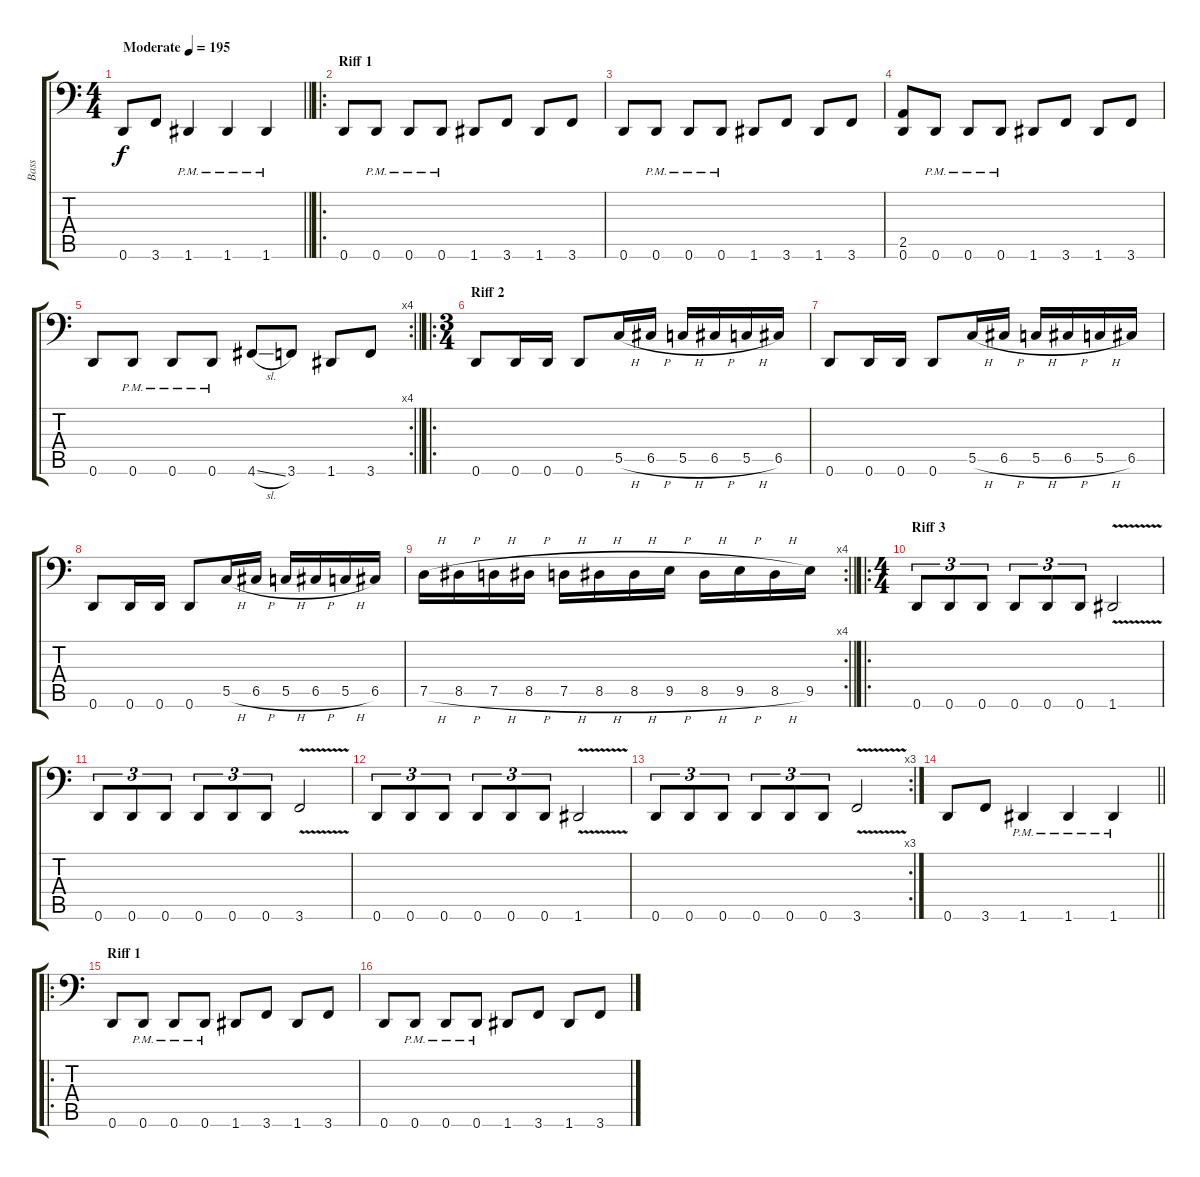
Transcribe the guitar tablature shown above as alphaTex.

\track ("Bass" "Bass") {instrument electricbassfinger}
\staff {score tabs}
\tuning (D3 A2 F2 C2 G1 D1) {hide}
\ts (4 4)
\tempo (195 "Moderate")
\clef f4
\barLineRight lightlight
\ks c
0.6.8{dy f instrument electricbassfinger} 3.6.8 1.6{pm}.4 1.6{pm}.4 1.6{pm}.4 |
\ro
\section ("" "Riff 1")
0.6.8 0.6{pm}.8 0.6{pm}.8 0.6{pm}.8 1.6.8 3.6.8 1.6.8 3.6.8 |
0.6.8 0.6{pm}.8 0.6{pm}.8 0.6{pm}.8 1.6.8 3.6.8 1.6.8 3.6.8 |
(2.5 0.6).8 0.6{pm}.8 0.6{pm}.8 0.6{pm}.8 1.6.8 3.6.8 1.6.8 3.6.8 |
\rc 4
\barLineRight lightlight
0.6.8 0.6{pm}.8 0.6{pm}.8 0.6{pm}.8 4.6{sl}.8 3.6.8 1.6.8 3.6.8 |
\ro
\ts (3 4)
\section ("" "Riff 2")
0.6.8 0.6.16 0.6.16 0.6.8 5.5{h}.16 6.5{h}.16 5.5{h}.16 6.5{h}.16 5.5{h}.16 6.5.16 |
0.6.8 0.6.16 0.6.16 0.6.8 5.5{h}.16 6.5{h}.16 5.5{h}.16 6.5{h}.16 5.5{h}.16 6.5.16 |
0.6.8 0.6.16 0.6.16 0.6.8 5.5{h}.16 6.5{h}.16 5.5{h}.16 6.5{h}.16 5.5{h}.16 6.5.16 |
\rc 4
\barLineRight lightlight
7.5{h}.16 8.5{h}.16 7.5{h}.16 8.5{h}.16 7.5{h}.16 8.5{h}.16 8.5{h}.16 9.5{h}.16 8.5{h}.16 9.5{h}.16 8.5{h}.16 9.5.16 |
\ro
\ts (4 4)
\section ("" "Riff 3")
0.6.8{tu (3 2)} 0.6.8{tu (3 2)} 0.6.8{tu (3 2)} 0.6.8{tu (3 2)} 0.6.8{tu (3 2)} 0.6.8{tu (3 2)} 1.6{v}.2 |
0.6.8{tu (3 2)} 0.6.8{tu (3 2)} 0.6.8{tu (3 2)} 0.6.8{tu (3 2)} 0.6.8{tu (3 2)} 0.6.8{tu (3 2)} 3.6{v}.2 |
0.6.8{tu (3 2)} 0.6.8{tu (3 2)} 0.6.8{tu (3 2)} 0.6.8{tu (3 2)} 0.6.8{tu (3 2)} 0.6.8{tu (3 2)} 1.6{v}.2 |
\rc 3
0.6.8{tu (3 2)} 0.6.8{tu (3 2)} 0.6.8{tu (3 2)} 0.6.8{tu (3 2)} 0.6.8{tu (3 2)} 0.6.8{tu (3 2)} 3.6{v}.2 |
\barLineRight lightlight
0.6.8 3.6.8 1.6{pm}.4 1.6{pm}.4 1.6{pm}.4 |
\ro
\section ("" "Riff 1")
0.6.8 0.6{pm}.8 0.6{pm}.8 0.6{pm}.8 1.6.8 3.6.8 1.6.8 3.6.8 |
0.6.8 0.6{pm}.8 0.6{pm}.8 0.6{pm}.8 1.6.8 3.6.8 1.6.8 3.6.8
